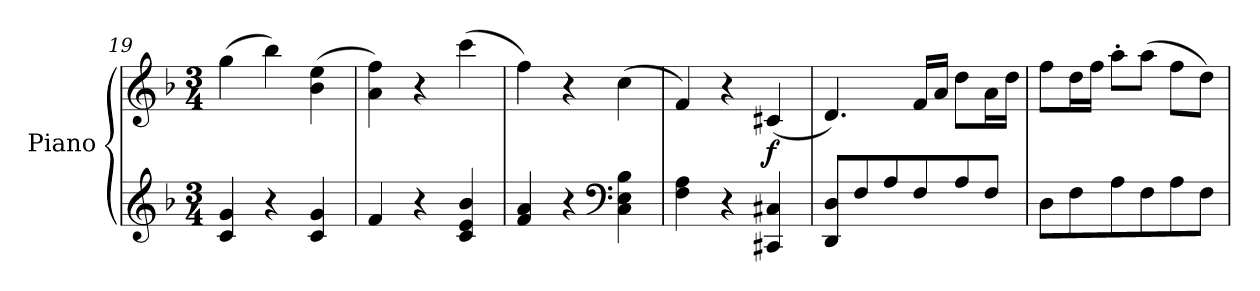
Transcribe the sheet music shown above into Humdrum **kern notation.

**kern	**kern	**dynam
*part1	*part1	*part1
*staff2	*staff1	*staff1/2
*I"Piano	*	*
*I'Pno.	*	*
*clefG2	*clefG2	*
*k[b-]	*k[b-]	*
*M3/4	*M3/4	*
=19	=19	=19
4c/ 4g/	(>4gg\	.
4r	4bb-\)	.
4c/ 4g/	(>4b-\ 4ee\	.
=20	=20	=20
4f/	4a\ 4ff\)	.
4r	4r	.
4c/ 4e/ 4b-/	(>4ccc\	.
!!LO:LB:g=z
=21	=21	=21
4f/ 4a/	4ff\)	.
4r	4r	.
*clefF4	*	*
4C\ 4E\ 4B-\	(>4cc\	.
=22	=22	=22
4F\ 4A\	4f/)	.
4r	4r	.
!	!	!LO:DY:b
4CC#X/ 4C#X/	(<4c#X/	f
=23	=23	=23
8DD/ 8D/L	4.d/)	.
8F/	.	.
8A/	.	.
8F/	16f/LL	.
.	16a/JJ	.
8A/	8dd\L	.
8F/J	16a\L	.
.	16dd\JJ	.
=24	=24	=24
8D\L	8ff\L	.
8F\	16dd\L	.
.	16ff\JJ	.
8A\	8aa'\L	.
8F\	(>8aa\J	.
8A\	8ff\L	.
8F\J	8dd\J)	.
=	=	=
*-	*-	*-
